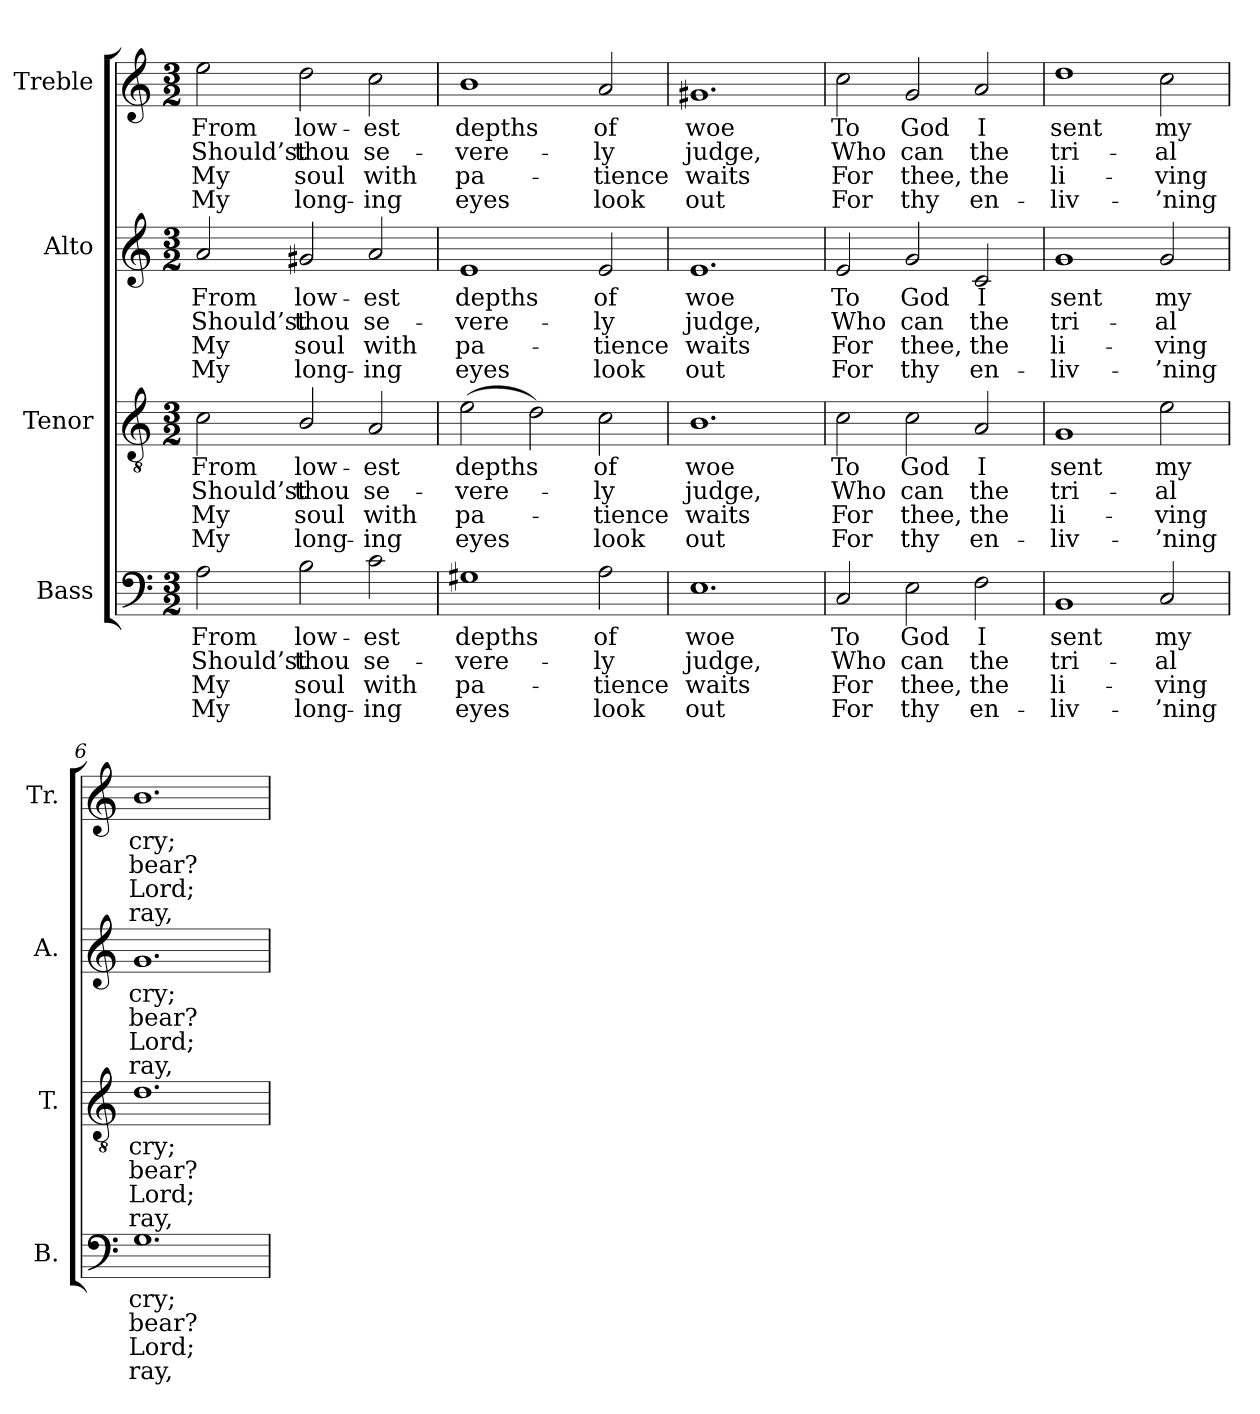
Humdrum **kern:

**kern	**text	**text	**text	**text	**kern	**text	**text	**text	**text	**kern	**text	**text	**text	**text	**kern	**text	**text	**text	**text
*part4	*part4	*part4	*part4	*part4	*part3	*part3	*part3	*part3	*part3	*part2	*part2	*part2	*part2	*part2	*part1	*part1	*part1	*part1	*part1
*staff4	*staff4	*staff4	*staff4	*staff4	*staff3	*staff3	*staff3	*staff3	*staff3	*staff2	*staff2	*staff2	*staff2	*staff2	*staff1	*staff1	*staff1	*staff1	*staff1
*I"Bass	*	*	*	*	*I"Tenor	*	*	*	*	*I"Alto	*	*	*	*	*I"Treble	*	*	*	*
*I'B.	*	*	*	*	*I'T.	*	*	*	*	*I'A.	*	*	*	*	*I'Tr.	*	*	*	*
!!LO:PB:g=z
*clefF4	*	*	*	*	*clefGv2	*	*	*	*	*clefG2	*	*	*	*	*clefG2	*	*	*	*
*	*	*	*	*	*ITrd7c12	*	*	*	*	*	*	*	*	*	*	*	*	*	*
*k[]	*	*	*	*	*k[]	*	*	*	*	*k[]	*	*	*	*	*k[]	*	*	*	*
*a:	*	*	*	*	*a:	*	*	*	*	*a:	*	*	*	*	*a:	*	*	*	*
*M3/2	*	*	*	*	*M3/2	*	*	*	*	*M3/2	*	*	*	*	*M3/2	*	*	*	*
=1	=1	=1	=1	=1	=1	=1	=1	=1	=1	=1	=1	=1	=1	=1	=1	=1	=1	=1	=1
!	!LO:LY:b:color=#000000	!LO:LY:b:color=#000000	!LO:LY:b:color=#000000	!LO:LY:b:color=#000000	!	!	!	!	!	!	!	!	!	!	!	!	!	!	!
!	!	!	!	!	!	!LO:LY:b:color=#000000	!LO:LY:b:color=#000000	!LO:LY:b:color=#000000	!LO:LY:b:color=#000000	!	!	!	!	!	!	!	!	!	!
!	!	!	!	!	!	!	!	!	!	!	!LO:LY:b:color=#000000	!LO:LY:b:color=#000000	!LO:LY:b:color=#000000	!LO:LY:b:color=#000000	!	!	!	!	!
!	!	!	!	!	!	!	!	!	!	!	!	!	!	!	!	!LO:LY:b:color=#000000	!LO:LY:b:color=#000000	!LO:LY:b:color=#000000	!LO:LY:b:color=#000000
2Ai\	From	Should’st	My	My	2Ci\	From	Should’st	My	My	2ai/	From	Should’st	My	My	2eei\	From	Should’st	My	My
!	!LO:LY:b:color=#000000	!LO:LY:b:color=#000000	!LO:LY:b:color=#000000	!LO:LY:b:color=#000000	!	!	!	!	!	!	!	!	!	!	!	!	!	!	!
!	!	!	!	!	!	!LO:LY:b:color=#000000	!LO:LY:b:color=#000000	!LO:LY:b:color=#000000	!LO:LY:b:color=#000000	!	!	!	!	!	!	!	!	!	!
!	!	!	!	!	!	!	!	!	!	!	!LO:LY:b:color=#000000	!LO:LY:b:color=#000000	!LO:LY:b:color=#000000	!LO:LY:b:color=#000000	!	!	!	!	!
!	!	!	!	!	!	!	!	!	!	!	!	!	!	!	!	!LO:LY:b:color=#000000	!LO:LY:b:color=#000000	!LO:LY:b:color=#000000	!LO:LY:b:color=#000000
2Bi\	low-	thou	soul	long-	2BBi/	low-	thou	soul	long-	2g#Xi/	low-	thou	soul	long-	2ddi\	low-	thou	soul	long-
!	!LO:LY:b:color=#000000	!LO:LY:b:color=#000000	!LO:LY:b:color=#000000	!LO:LY:b:color=#000000	!	!	!	!	!	!	!	!	!	!	!	!	!	!	!
!	!	!	!	!	!	!LO:LY:b:color=#000000	!LO:LY:b:color=#000000	!LO:LY:b:color=#000000	!LO:LY:b:color=#000000	!	!	!	!	!	!	!	!	!	!
!	!	!	!	!	!	!	!	!	!	!	!LO:LY:b:color=#000000	!LO:LY:b:color=#000000	!LO:LY:b:color=#000000	!LO:LY:b:color=#000000	!	!	!	!	!
!	!	!	!	!	!	!	!	!	!	!	!	!	!	!	!	!LO:LY:b:color=#000000	!LO:LY:b:color=#000000	!LO:LY:b:color=#000000	!LO:LY:b:color=#000000
2ci\	-est	se-	-with	ing	2AAi/	-est	se-	-with	ing	2ai/	-est	se-	-with	ing	2cci\	-est	se-	-with	ing
=2	=2	=2	=2	=2	=2	=2	=2	=2	=2	=2	=2	=2	=2	=2	=2	=2	=2	=2	=2
!	!LO:LY:b:color=#000000	!LO:LY:b:color=#000000	!LO:LY:b:color=#000000	!LO:LY:b:color=#000000	!	!	!	!	!	!	!	!	!	!	!	!	!	!	!
!	!	!	!	!	!	!LO:LY:b:color=#000000	!LO:LY:b:color=#000000	!LO:LY:b:color=#000000	!LO:LY:b:color=#000000	!	!	!	!	!	!	!	!	!	!
!	!	!	!	!	!	!	!	!	!	!	!LO:LY:b:color=#000000	!LO:LY:b:color=#000000	!LO:LY:b:color=#000000	!LO:LY:b:color=#000000	!	!	!	!	!
!	!	!	!	!	!	!	!	!	!	!	!	!	!	!	!	!LO:LY:b:color=#000000	!LO:LY:b:color=#000000	!LO:LY:b:color=#000000	!LO:LY:b:color=#000000
1G#Xi	depths	-vere-	pa-	-eyes	(2Ei\	depths	-vere-	pa-	-eyes	1ei	depths	-vere-	pa-	-eyes	1bi	depths	-vere-	pa-	-eyes
.	.	.	.	.	2Di\)	.	.	.	.	.	.	.	.	.	.	.	.	.	.
!	!LO:LY:b:color=#000000	!LO:LY:b:color=#000000	!LO:LY:b:color=#000000	!LO:LY:b:color=#000000	!	!	!	!	!	!	!	!	!	!	!	!	!	!	!
!	!	!	!	!	!	!LO:LY:b:color=#000000	!LO:LY:b:color=#000000	!LO:LY:b:color=#000000	!LO:LY:b:color=#000000	!	!	!	!	!	!	!	!	!	!
!	!	!	!	!	!	!	!	!	!	!	!LO:LY:b:color=#000000	!LO:LY:b:color=#000000	!LO:LY:b:color=#000000	!LO:LY:b:color=#000000	!	!	!	!	!
!	!	!	!	!	!	!	!	!	!	!	!	!	!	!	!	!LO:LY:b:color=#000000	!LO:LY:b:color=#000000	!LO:LY:b:color=#000000	!LO:LY:b:color=#000000
2Ai\	of	-ly	tience	look	2Ci\	of	-ly	tience	look	2ei/	of	-ly	tience	look	2ai/	of	-ly	tience	look
=3	=3	=3	=3	=3	=3	=3	=3	=3	=3	=3	=3	=3	=3	=3	=3	=3	=3	=3	=3
!	!LO:LY:b:color=#000000	!LO:LY:b:color=#000000	!LO:LY:b:color=#000000	!LO:LY:b:color=#000000	!	!	!	!	!	!	!	!	!	!	!	!	!	!	!
!	!	!	!	!	!	!LO:LY:b:color=#000000	!LO:LY:b:color=#000000	!LO:LY:b:color=#000000	!LO:LY:b:color=#000000	!	!	!	!	!	!	!	!	!	!
!	!	!	!	!	!	!	!	!	!	!	!LO:LY:b:color=#000000	!LO:LY:b:color=#000000	!LO:LY:b:color=#000000	!LO:LY:b:color=#000000	!	!	!	!	!
!	!	!	!	!	!	!	!	!	!	!	!	!	!	!	!	!LO:LY:b:color=#000000	!LO:LY:b:color=#000000	!LO:LY:b:color=#000000	!LO:LY:b:color=#000000
1.Ei	woe	judge,	waits	out	1.BBi	woe	judge,	waits	out	1.ei	woe	judge,	waits	out	1.g#Xi	woe	judge,	waits	out
=4	=4	=4	=4	=4	=4	=4	=4	=4	=4	=4	=4	=4	=4	=4	=4	=4	=4	=4	=4
!	!LO:LY:b:color=#000000	!LO:LY:b:color=#000000	!LO:LY:b:color=#000000	!LO:LY:b:color=#000000	!	!	!	!	!	!	!	!	!	!	!	!	!	!	!
!	!	!	!	!	!	!LO:LY:b:color=#000000	!LO:LY:b:color=#000000	!LO:LY:b:color=#000000	!LO:LY:b:color=#000000	!	!	!	!	!	!	!	!	!	!
!	!	!	!	!	!	!	!	!	!	!	!LO:LY:b:color=#000000	!LO:LY:b:color=#000000	!LO:LY:b:color=#000000	!LO:LY:b:color=#000000	!	!	!	!	!
!	!	!	!	!	!	!	!	!	!	!	!	!	!	!	!	!LO:LY:b:color=#000000	!LO:LY:b:color=#000000	!LO:LY:b:color=#000000	!LO:LY:b:color=#000000
2Ci/	To	Who	For	For	2Ci\	To	Who	For	For	2ei/	To	Who	For	For	2cci\	To	Who	For	For
!	!LO:LY:b:color=#000000	!LO:LY:b:color=#000000	!LO:LY:b:color=#000000	!LO:LY:b:color=#000000	!	!	!	!	!	!	!	!	!	!	!	!	!	!	!
!	!	!	!	!	!	!LO:LY:b:color=#000000	!LO:LY:b:color=#000000	!LO:LY:b:color=#000000	!LO:LY:b:color=#000000	!	!	!	!	!	!	!	!	!	!
!	!	!	!	!	!	!	!	!	!	!	!LO:LY:b:color=#000000	!LO:LY:b:color=#000000	!LO:LY:b:color=#000000	!LO:LY:b:color=#000000	!	!	!	!	!
!	!	!	!	!	!	!	!	!	!	!	!	!	!	!	!	!LO:LY:b:color=#000000	!LO:LY:b:color=#000000	!LO:LY:b:color=#000000	!LO:LY:b:color=#000000
2Ei\	God	can	thee,	thy	2Ci\	God	can	thee,	thy	2gi/	God	can	thee,	thy	2gi/	God	can	thee,	thy
!	!LO:LY:b:color=#000000	!LO:LY:b:color=#000000	!LO:LY:b:color=#000000	!LO:LY:b:color=#000000	!	!	!	!	!	!	!	!	!	!	!	!	!	!	!
!	!	!	!	!	!	!LO:LY:b:color=#000000	!LO:LY:b:color=#000000	!LO:LY:b:color=#000000	!LO:LY:b:color=#000000	!	!	!	!	!	!	!	!	!	!
!	!	!	!	!	!	!	!	!	!	!	!LO:LY:b:color=#000000	!LO:LY:b:color=#000000	!LO:LY:b:color=#000000	!LO:LY:b:color=#000000	!	!	!	!	!
!	!	!	!	!	!	!	!	!	!	!	!	!	!	!	!	!LO:LY:b:color=#000000	!LO:LY:b:color=#000000	!LO:LY:b:color=#000000	!LO:LY:b:color=#000000
2Fi\	I	the	the	en-	2AAi/	I	the	the	en-	2ci/	I	the	the	en-	2ai/	I	the	the	en-
=5	=5	=5	=5	=5	=5	=5	=5	=5	=5	=5	=5	=5	=5	=5	=5	=5	=5	=5	=5
!	!LO:LY:b:color=#000000	!LO:LY:b:color=#000000	!LO:LY:b:color=#000000	!LO:LY:b:color=#000000	!	!	!	!	!	!	!	!	!	!	!	!	!	!	!
!	!	!	!	!	!	!LO:LY:b:color=#000000	!LO:LY:b:color=#000000	!LO:LY:b:color=#000000	!LO:LY:b:color=#000000	!	!	!	!	!	!	!	!	!	!
!	!	!	!	!	!	!	!	!	!	!	!LO:LY:b:color=#000000	!LO:LY:b:color=#000000	!LO:LY:b:color=#000000	!LO:LY:b:color=#000000	!	!	!	!	!
!	!	!	!	!	!	!	!	!	!	!	!	!	!	!	!	!LO:LY:b:color=#000000	!LO:LY:b:color=#000000	!LO:LY:b:color=#000000	!LO:LY:b:color=#000000
1BBi	sent	tri-	-li-	-liv-	1GGi	sent	tri-	-li-	-liv-	1gi	sent	tri-	-li-	-liv-	1ddi	sent	tri-	-li-	-liv-
!	!LO:LY:b:color=#000000	!LO:LY:b:color=#000000	!LO:LY:b:color=#000000	!LO:LY:b:color=#000000	!	!	!	!	!	!	!	!	!	!	!	!	!	!	!
!	!	!	!	!	!	!LO:LY:b:color=#000000	!LO:LY:b:color=#000000	!LO:LY:b:color=#000000	!LO:LY:b:color=#000000	!	!	!	!	!	!	!	!	!	!
!	!	!	!	!	!	!	!	!	!	!	!LO:LY:b:color=#000000	!LO:LY:b:color=#000000	!LO:LY:b:color=#000000	!LO:LY:b:color=#000000	!	!	!	!	!
!	!	!	!	!	!	!	!	!	!	!	!	!	!	!	!	!LO:LY:b:color=#000000	!LO:LY:b:color=#000000	!LO:LY:b:color=#000000	!LO:LY:b:color=#000000
2Ci/	my	-al	-ving	’ning	2Ei\	my	-al	-ving	’ning	2gi/	my	-al	-ving	’ning	2cci\	my	-al	-ving	’ning
=6	=6	=6	=6	=6	=6	=6	=6	=6	=6	=6	=6	=6	=6	=6	=6	=6	=6	=6	=6
!	!LO:LY:b:color=#000000	!LO:LY:b:color=#000000	!LO:LY:b:color=#000000	!LO:LY:b:color=#000000	!	!	!	!	!	!	!	!	!	!	!	!	!	!	!
!	!	!	!	!	!	!LO:LY:b:color=#000000	!LO:LY:b:color=#000000	!LO:LY:b:color=#000000	!LO:LY:b:color=#000000	!	!	!	!	!	!	!	!	!	!
!	!	!	!	!	!	!	!	!	!	!	!LO:LY:b:color=#000000	!LO:LY:b:color=#000000	!LO:LY:b:color=#000000	!LO:LY:b:color=#000000	!	!	!	!	!
!	!	!	!	!	!	!	!	!	!	!	!	!	!	!	!	!LO:LY:b:color=#000000	!LO:LY:b:color=#000000	!LO:LY:b:color=#000000	!LO:LY:b:color=#000000
1.Gi	cry;	bear?	Lord;	ray,	1.Di	cry;	bear?	Lord;	ray,	1.gi	cry;	bear?	Lord;	ray,	1.bi	cry;	bear?	Lord;	ray,
=	=	=	=	=	=	=	=	=	=	=	=	=	=	=	=	=	=	=	=
*-	*-	*-	*-	*-	*-	*-	*-	*-	*-	*-	*-	*-	*-	*-	*-	*-	*-	*-	*-
